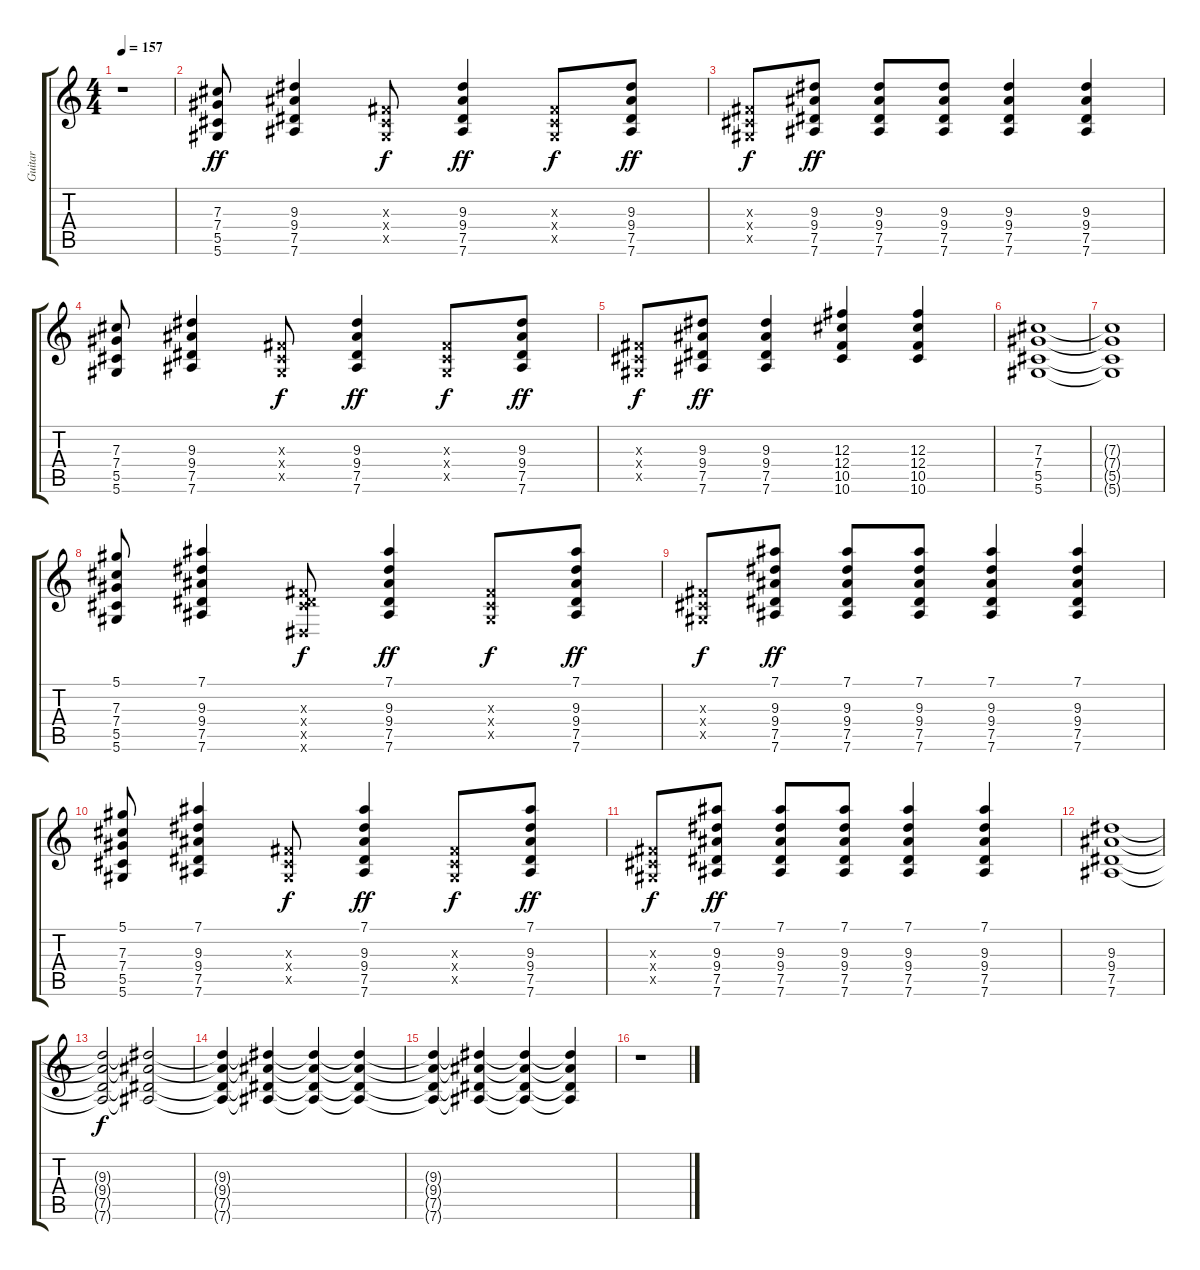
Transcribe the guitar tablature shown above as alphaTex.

\track ("Guitar" "Guitar") {instrument distortionguitar}
\staff {score tabs}
\tuning (Eb4 Bb3 Gb3 Db3 Ab2 Eb2) {hide}
\ts (4 4)
\tempo 157
\clef g2
\ks c
r.1{dy ff instrument distortionguitar} |
(7.3 7.4 5.5 5.6).8 (9.3 9.4 7.5 7.6).4 (0.3{x} 0.4{x} 0.5{x}).8{dy f} (9.3 9.4 7.5 7.6).4{dy ff} (0.3{x} 0.4{x} 0.5{x}).8{dy f} (9.3 9.4 7.5 7.6).8{dy ff} |
(0.3{x} 0.4{x} 0.5{x}).8{dy f} (9.3 9.4 7.5 7.6).8{dy ff} (9.3 9.4 7.5 7.6).8 (9.3 9.4 7.5 7.6).8 (9.3 9.4 7.5 7.6).4 (9.3 9.4 7.5 7.6).4 |
(7.3 7.4 5.5 5.6).8 (9.3 9.4 7.5 7.6).4 (0.3{x} 0.4{x} 0.5{x}).8{dy f} (9.3 9.4 7.5 7.6).4{dy ff} (0.3{x} 0.4{x} 0.5{x}).8{dy f} (9.3 9.4 7.5 7.6).8{dy ff} |
(0.3{x} 0.4{x} 0.5{x}).8{dy f} (9.3 9.4 7.5 7.6).8{dy ff} (9.3 9.4 7.5 7.6).4 (12.3 12.4 10.5 10.6).4 (12.3 12.4 10.5 10.6).4 |
(7.3 7.4 5.5 5.6).1 |
(7.3{t} 7.4{t} 5.5{t} 5.6{t}).1 |
(5.1 7.3 7.4 5.5 5.6).8 (7.1 9.3 9.4 7.5 7.6).4 (0.3{x} 0.4{x} 7.5{x} 0.6{x}).8{dy f} (7.1 9.3 9.4 7.5 7.6).4{dy ff} (0.3{x} 0.4{x} 0.5{x}).8{dy f} (7.1 9.3 9.4 7.5 7.6).8{dy ff} |
(0.3{x} 0.4{x} 0.5{x}).8{dy f} (7.1 9.3 9.4 7.5 7.6).8{dy ff} (7.1 9.3 9.4 7.5 7.6).8 (7.1 9.3 9.4 7.5 7.6).8 (7.1 9.3 9.4 7.5 7.6).4 (7.1 9.3 9.4 7.5 7.6).4 |
(5.1 7.3 7.4 5.5 5.6).8 (7.1 9.3 9.4 7.5 7.6).4 (0.3{x} 0.4{x} 0.5{x}).8{dy f} (7.1 9.3 9.4 7.5 7.6).4{dy ff} (0.3{x} 0.4{x} 0.5{x}).8{dy f} (7.1 9.3 9.4 7.5 7.6).8{dy ff} |
(0.3{x} 0.4{x} 0.5{x}).8{dy f} (7.1 9.3 9.4 7.5 7.6).8{dy ff} (7.1 9.3 9.4 7.5 7.6).8 (7.1 9.3 9.4 7.5 7.6).8 (7.1 9.3 9.4 7.5 7.6).4 (7.1 9.3 9.4 7.5 7.6).4 |
(9.3 9.4 7.5 7.6).1 |
(9.3{t} 9.4{t} 7.5{t} 7.6{t}).2{dy f} (9.3{t} 9.4{t} 7.5{t} 7.6{t}).2{volume 12} |
(9.3{t} 9.4{t} 7.5{t} 7.6{t}).4{volume 10} (9.3{t} 9.4{t} 7.5{t} 7.6{t}).4 (9.3{t} 9.4{t} 7.5{t} 7.6{t}).4{volume 8} (9.3{t} 9.4{t} 7.5{t} 7.6{t}).4 |
(9.3{t} 9.4{t} 7.5{t} 7.6{t}).4{volume 7} (9.3{t} 9.4{t} 7.5{t} 7.6{t}).4 (9.3{t} 9.4{t} 7.5{t} 7.6{t}).4{volume 4} (9.3{t} 9.4{t} 7.5{t} 7.6{t}).4 |
r.1
